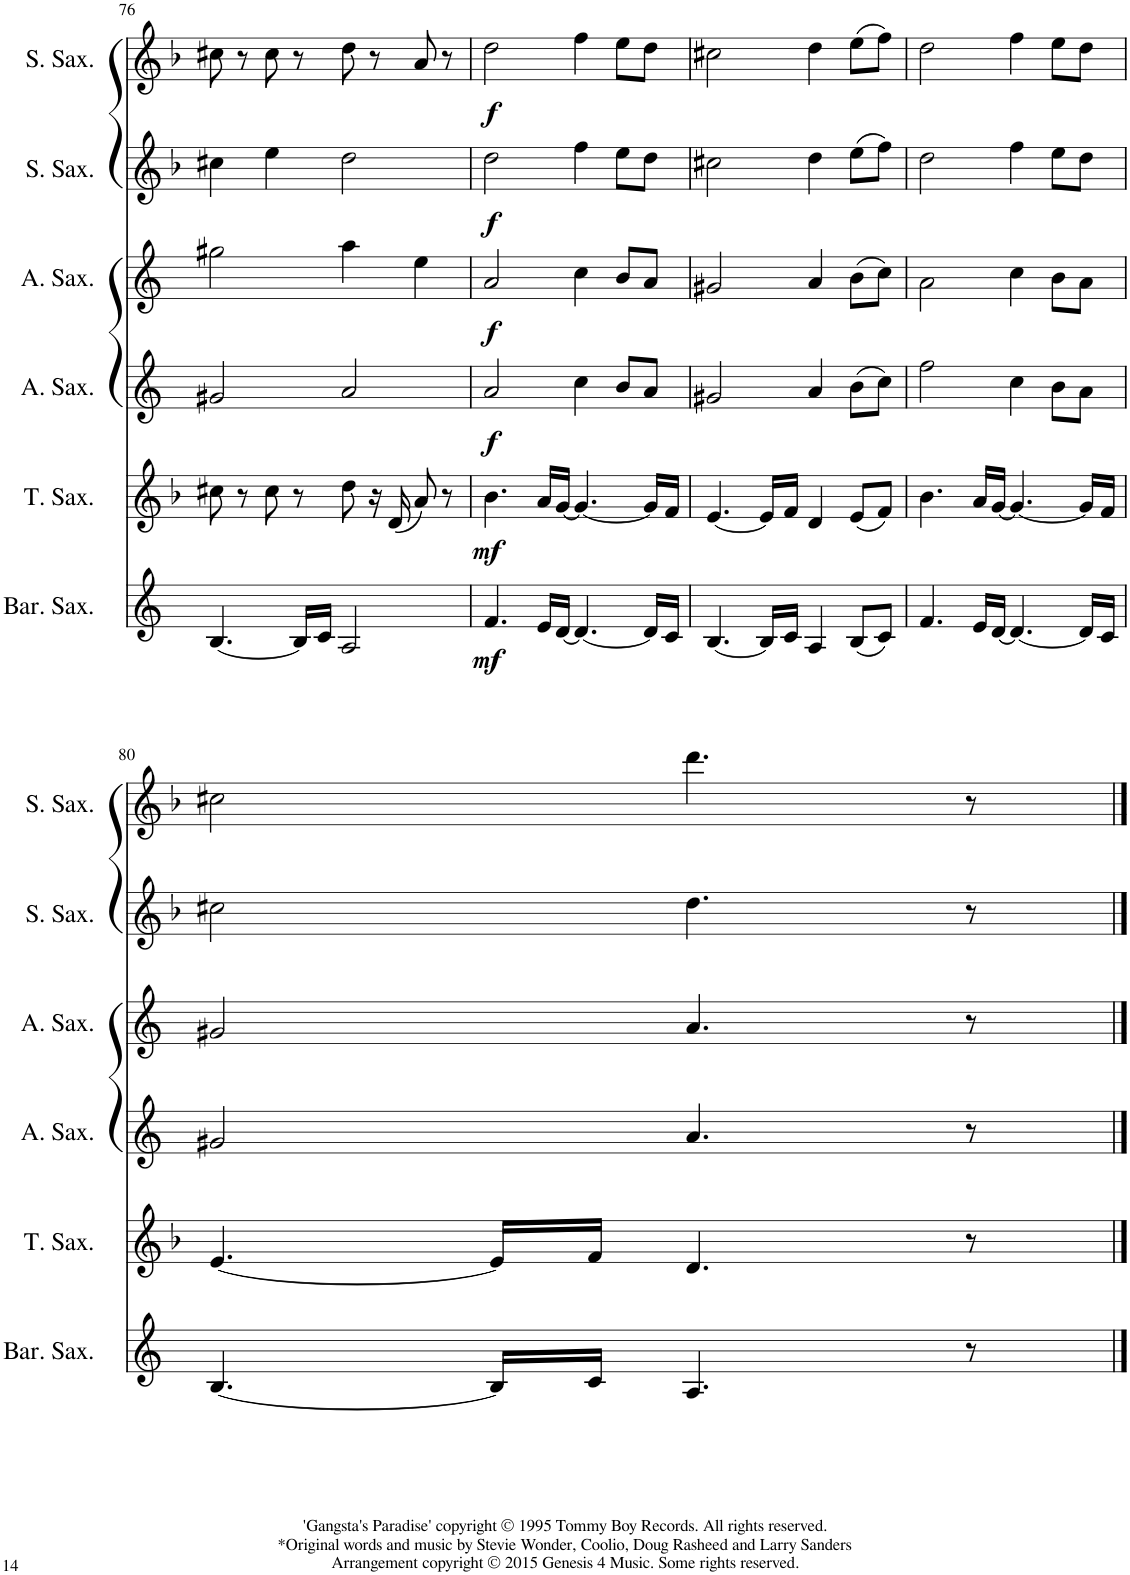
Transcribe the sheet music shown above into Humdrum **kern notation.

**kern	**dynam	**kern	**dynam	**kern	**dynam	**kern	**dynam	**kern	**dynam	**kern	**dynam
*part6	*part6	*part5	*part5	*part4	*part4	*part3	*part3	*part2	*part2	*part1	*part1
*staff6	*staff6	*staff5	*staff5	*staff4	*staff4	*staff3	*staff3	*staff2	*staff2	*staff1	*staff1
*I"Baritone Saxophone	*	*I"Tenor Saxophone	*	*I"Alto Saxophone	*	*I"Alto Saxophone	*	*I"Soprano Saxophone	*	*I"Soprano Saxophone	*
*I'Bar. Sax.	*	*I'T. Sax.	*	*I'A. Sax.	*	*I'A. Sax.	*	*I'S. Sax.	*	*I'S. Sax.	*
!!LO:PB:g=z
*clefG2	*	*clefG2	*	*clefG2	*	*clefG2	*	*clefG2	*	*clefG2	*
*Trd12c21	*	*Trd8c14	*	*Trd5c9	*	*Trd5c9	*	*Trd1c2	*	*Trd1c2	*
*k[]	*	*k[b-]	*	*k[]	*	*k[]	*	*k[b-]	*	*k[b-]	*
*M4/4	*	*M4/4	*	*M4/4	*	*M4/4	*	*M4/4	*	*M4/4	*
=76	=76	=76	=76	=76	=76	=76	=76	=76	=76	=76	=76
[4.B/	.	8cc#X\	.	2g#X/	.	2gg#X\	.	4cc#X\	.	8cc#X\	.
.	.	8r	.	.	.	.	.	.	.	8r	.
.	.	8cc#\	.	.	.	.	.	4ee\	.	8cc#\	.
16B/LL]	.	8r	.	.	.	.	.	.	.	8r	.
16c/JJ	.	.	.	.	.	.	.	.	.	.	.
2A/	.	8dd\	.	2a/	.	4aa\	.	2dd\	.	8dd\	.
.	.	16r	.	.	.	.	.	.	.	8r	.
.	.	(16d/	.	.	.	.	.	.	.	.	.
.	.	8a/)	.	.	.	4ee\	.	.	.	8a/	.
.	.	8r	.	.	.	.	.	.	.	8r	.
=77	=77	=77	=77	=77	=77	=77	=77	=77	=77	=77	=77
!	!LO:DY:b	!	!LO:DY:b	!	!LO:DY:b	!	!LO:DY:b	!	!LO:DY:b	!	!LO:DY:b
4.f/	mf	4.b-\	mf	2a/	f	2a/	f	2dd\	f	2dd\	f
16e/LL	.	16a/LL	.	.	.	.	.	.	.	.	.
[16d/JJ	.	[16g/JJ	.	.	.	.	.	.	.	.	.
4.d/_	.	4.g/_	.	4cc\	.	4cc\	.	4ff\	.	4ff\	.
.	.	.	.	8b/L	.	8b/L	.	8ee\L	.	8ee\L	.
16d/LL]	.	16g/LL]	.	8a/J	.	8a/J	.	8dd\J	.	8dd\J	.
16c/JJ	.	16f/JJ	.	.	.	.	.	.	.	.	.
=78	=78	=78	=78	=78	=78	=78	=78	=78	=78	=78	=78
[4.B/	.	[4.e/	.	2g#X/	.	2g#X/	.	2cc#X\	.	2cc#X\	.
16B/LL]	.	16e/LL]	.	.	.	.	.	.	.	.	.
16c/JJ	.	16f/JJ	.	.	.	.	.	.	.	.	.
4A/	.	4d/	.	4a/	.	4a/	.	4dd\	.	4dd\	.
(8B/L	.	(8e/L	.	(8b\L	.	(8b\L	.	(8ee\L	.	(8ee\L	.
8c/J)	.	8f/J)	.	8cc\J)	.	8cc\J)	.	8ff\J)	.	8ff\J)	.
=79	=79	=79	=79	=79	=79	=79	=79	=79	=79	=79	=79
4.f/	.	4.b-\	.	2ff\	.	2a\	.	2dd\	.	2dd\	.
16e/LL	.	16a/LL	.	.	.	.	.	.	.	.	.
[16d/JJ	.	[16g/JJ	.	.	.	.	.	.	.	.	.
4.d/_	.	4.g/_	.	4cc\	.	4cc\	.	4ff\	.	4ff\	.
.	.	.	.	8b\L	.	8b\L	.	8ee\L	.	8ee\L	.
16d/LL]	.	16g/LL]	.	8a\J	.	8a\J	.	8dd\J	.	8dd\J	.
16c/JJ	.	16f/JJ	.	.	.	.	.	.	.	.	.
!!LO:LB:g=z
=80	=80	=80	=80	=80	=80	=80	=80	=80	=80	=80	=80
[4.B/	.	[4.e/	.	2g#X/	.	2g#X/	.	2cc#X\	.	2cc#X\	.
16B/LL]	.	16e/LL]	.	.	.	.	.	.	.	.	.
16c/JJ	.	16f/JJ	.	.	.	.	.	.	.	.	.
4.A/	.	4.d/	.	4.a/	.	4.a/	.	4.dd\	.	4.ddd\	.
8r	.	8r	.	8r	.	8r	.	8r	.	8r	.
==	==	==	==	==	==	==	==	==	==	==	==
*-	*-	*-	*-	*-	*-	*-	*-	*-	*-	*-	*-
